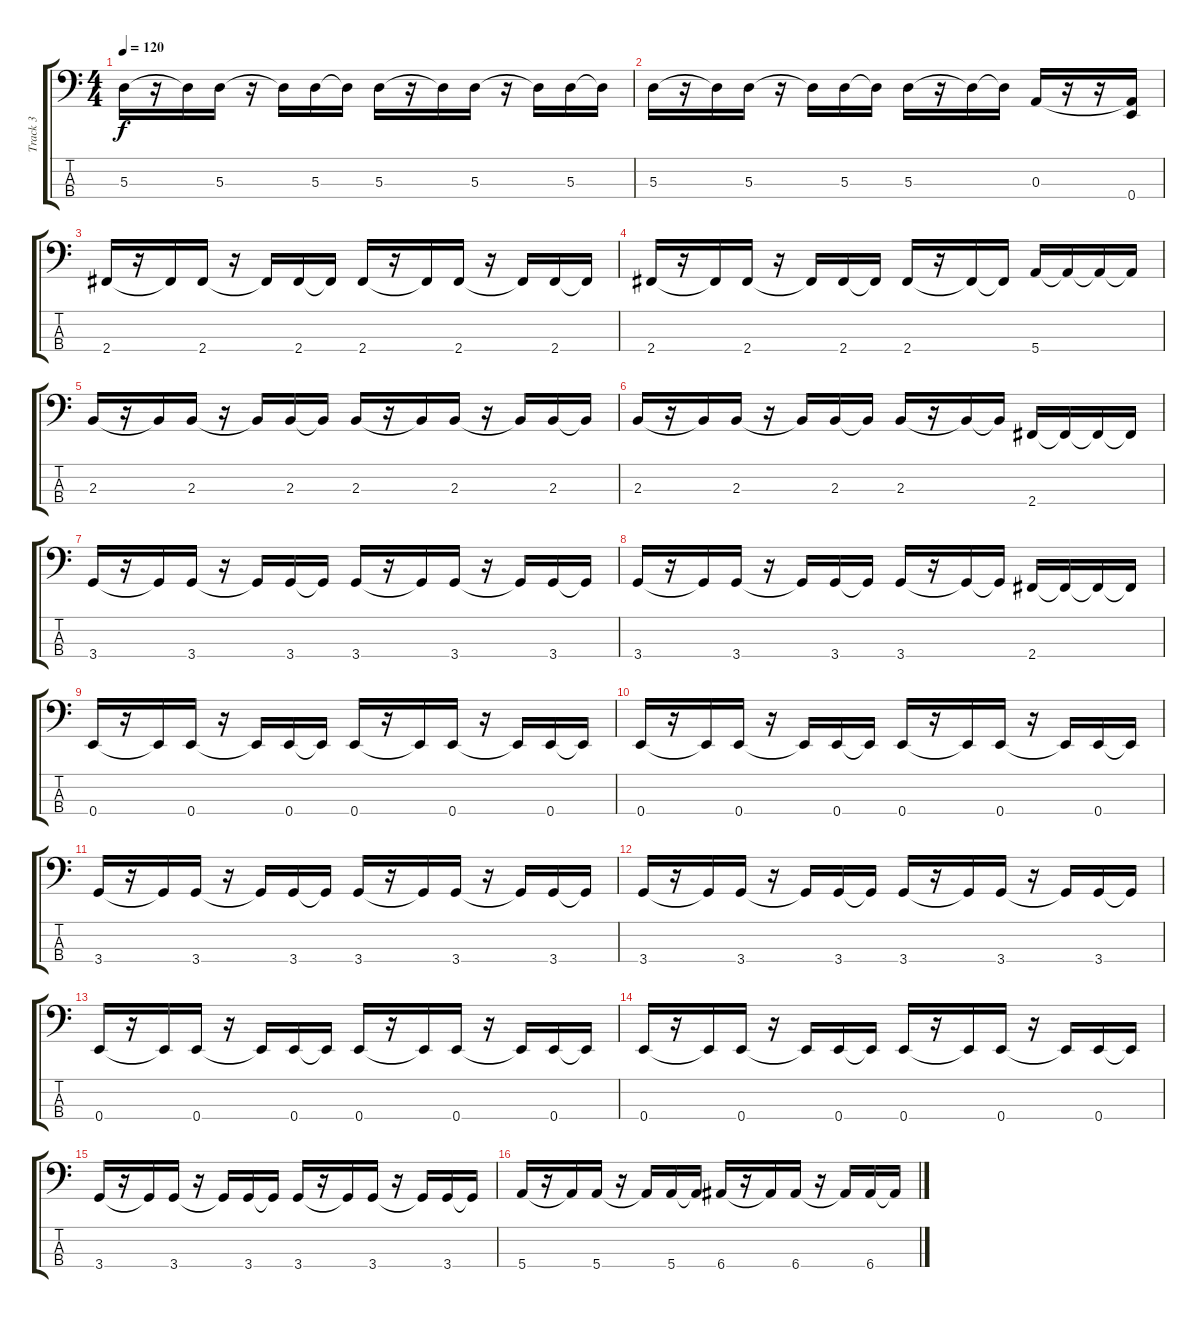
\track ("Track 3" "Track 3") {instrument electricbassfinger}
\staff {score tabs}
\tuning (G2 D2 A1 E1) {hide}
\ts (4 4)
\tempo 120
\clef f4
\ks c
5.3.16{dy f} r.16 5.3{t}.16 5.3.16 r.16 5.3{t}.16 5.3.16 5.3{t}.16 5.3.16 r.16 5.3{t}.16 5.3.16 r.16 5.3{t}.16 5.3.16 5.3{t}.16 |
5.3.16 r.16 5.3{t}.16 5.3.16 r.16 5.3{t}.16 5.3.16 5.3{t}.16 5.3.16 r.16 5.3{t}.16 5.3{t}.16 0.3.16 r.16 r.16 (0.3{t} 0.4).16 |
2.4.16 r.16 2.4{t}.16 2.4.16 r.16 2.4{t}.16 2.4.16 2.4{t}.16 2.4.16 r.16 2.4{t}.16 2.4.16 r.16 2.4{t}.16 2.4.16 2.4{t}.16 |
2.4.16 r.16 2.4{t}.16 2.4.16 r.16 2.4{t}.16 2.4.16 2.4{t}.16 2.4.16 r.16 2.4{t}.16 2.4{t}.16 5.4.16 5.4{t}.16 5.4{t}.16 5.4{t}.16 |
2.3.16 r.16 2.3{t}.16 2.3.16 r.16 2.3{t}.16 2.3.16 2.3{t}.16 2.3.16 r.16 2.3{t}.16 2.3.16 r.16 2.3{t}.16 2.3.16 2.3{t}.16 |
2.3.16 r.16 2.3{t}.16 2.3.16 r.16 2.3{t}.16 2.3.16 2.3{t}.16 2.3.16 r.16 2.3{t}.16 2.3{t}.16 2.4.16 2.4{t}.16 2.4{t}.16 2.4{t}.16 |
3.4.16 r.16 3.4{t}.16 3.4.16 r.16 3.4{t}.16 3.4.16 3.4{t}.16 3.4.16 r.16 3.4{t}.16 3.4.16 r.16 3.4{t}.16 3.4.16 3.4{t}.16 |
3.4.16 r.16 3.4{t}.16 3.4.16 r.16 3.4{t}.16 3.4.16 3.4{t}.16 3.4.16 r.16 3.4{t}.16 3.4{t}.16 2.4.16 2.4{t}.16 2.4{t}.16 2.4{t}.16 |
0.4.16 r.16 0.4{t}.16 0.4.16 r.16 0.4{t}.16 0.4.16 0.4{t}.16 0.4.16 r.16 0.4{t}.16 0.4.16 r.16 0.4{t}.16 0.4.16 0.4{t}.16 |
0.4.16 r.16 0.4{t}.16 0.4.16 r.16 0.4{t}.16 0.4.16 0.4{t}.16 0.4.16 r.16 0.4{t}.16 0.4.16 r.16 0.4{t}.16 0.4.16 0.4{t}.16 |
3.4.16 r.16 3.4{t}.16 3.4.16 r.16 3.4{t}.16 3.4.16 3.4{t}.16 3.4.16 r.16 3.4{t}.16 3.4.16 r.16 3.4{t}.16 3.4.16 3.4{t}.16 |
3.4.16 r.16 3.4{t}.16 3.4.16 r.16 3.4{t}.16 3.4.16 3.4{t}.16 3.4.16 r.16 3.4{t}.16 3.4.16 r.16 3.4{t}.16 3.4.16 3.4{t}.16 |
0.4.16 r.16 0.4{t}.16 0.4.16 r.16 0.4{t}.16 0.4.16 0.4{t}.16 0.4.16 r.16 0.4{t}.16 0.4.16 r.16 0.4{t}.16 0.4.16 0.4{t}.16 |
0.4.16 r.16 0.4{t}.16 0.4.16 r.16 0.4{t}.16 0.4.16 0.4{t}.16 0.4.16 r.16 0.4{t}.16 0.4.16 r.16 0.4{t}.16 0.4.16 0.4{t}.16 |
3.4.16 r.16 3.4{t}.16 3.4.16 r.16 3.4{t}.16 3.4.16 3.4{t}.16 3.4.16 r.16 3.4{t}.16 3.4.16 r.16 3.4{t}.16 3.4.16 3.4{t}.16 |
5.4.16 r.16 5.4{t}.16 5.4.16 r.16 5.4{t}.16 5.4.16 5.4{t}.16 6.4.16 r.16 6.4{t}.16 6.4.16 r.16 6.4{t}.16 6.4.16 6.4{t}.16
